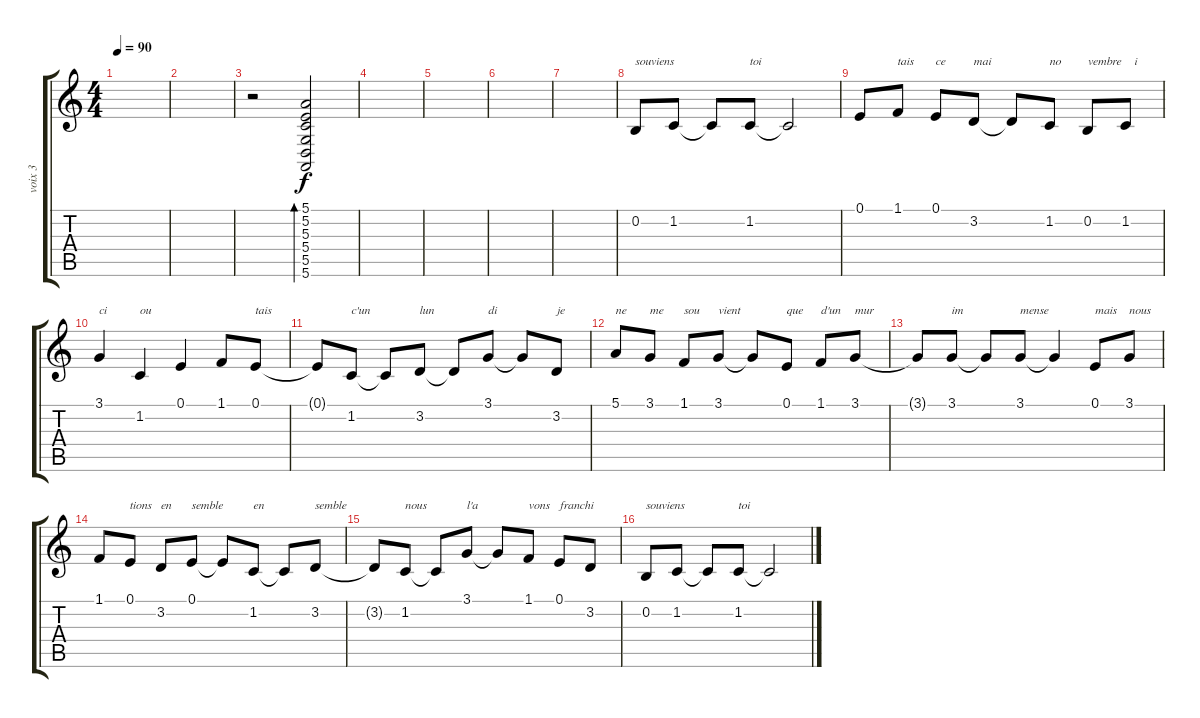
\track ("voix 3" "voix 3") {instrument pad3polysynth}
\staff {score tabs}
\tuning (E4 B3 G3 D3 A2 E2) {hide}
\ts (4 4)
\tempo 90
\clef g2
\ks c
|
|
r.2{volume 16 instrument reversecymbal} (5.1 5.2 5.3 5.4 5.5 5.6).2{bd 480} |
|
|
|
|
0.2.8{txt "souviens" dy f} 1.2.8 1.2{t}.8 1.2.8{txt "toi"} 1.2{t}.2 |
0.1.8{txt ""} 1.1.8{txt "tais"} 0.1.8{txt "ce"} 3.2.8{txt "mai"} 3.2{t}.8 1.2.8{txt "no"} 0.2.8{txt "vembre"} 1.2.8{txt "   i"} |
3.1.4{txt "ci"} 1.2.4{txt "ou"} 0.1.4{txt ""} 1.1.8{txt ""} 0.1.8{txt "tais"} |
0.1{t}.8 1.2.8{txt "c'un"} 1.2{t}.8 3.2.8{txt "lun"} 3.2{t}.8 3.1.8{txt "di"} 3.1{t}.8 3.2.8{txt "je"} |
5.1.8{txt "ne"} 3.1.8{txt "me"} 1.1.8{txt "sou"} 3.1.8{txt "vient"} 3.1{t}.8 0.1.8{txt "que"} 1.1.8{txt "d'un"} 3.1.8{txt "mur"} |
3.1{t}.8 3.1.8{txt "im"} 3.1{t}.8 3.1.8{txt "mense"} 3.1{t}.4 0.1.8{txt "mais"} 3.1.8{txt "nous"} |
1.1.8{txt ""} 0.1.8{txt "tions"} 3.2.8{txt "en"} 0.1.8{txt "semble"} 0.1{t}.8 1.2.8{txt "en"} 1.2{t}.8 3.2.8{txt "semble"} |
3.2{t}.8 1.2.8{txt "nous"} 1.2{t}.8 3.1.8{txt "l'a"} 3.1{t}.8 1.1.8{txt "vons"} 0.1.8{txt "franchi"} 3.2.8 |
0.2.8{txt "souviens"} 1.2.8 1.2{t}.8 1.2.8{txt "toi"} 1.2{t}.2
